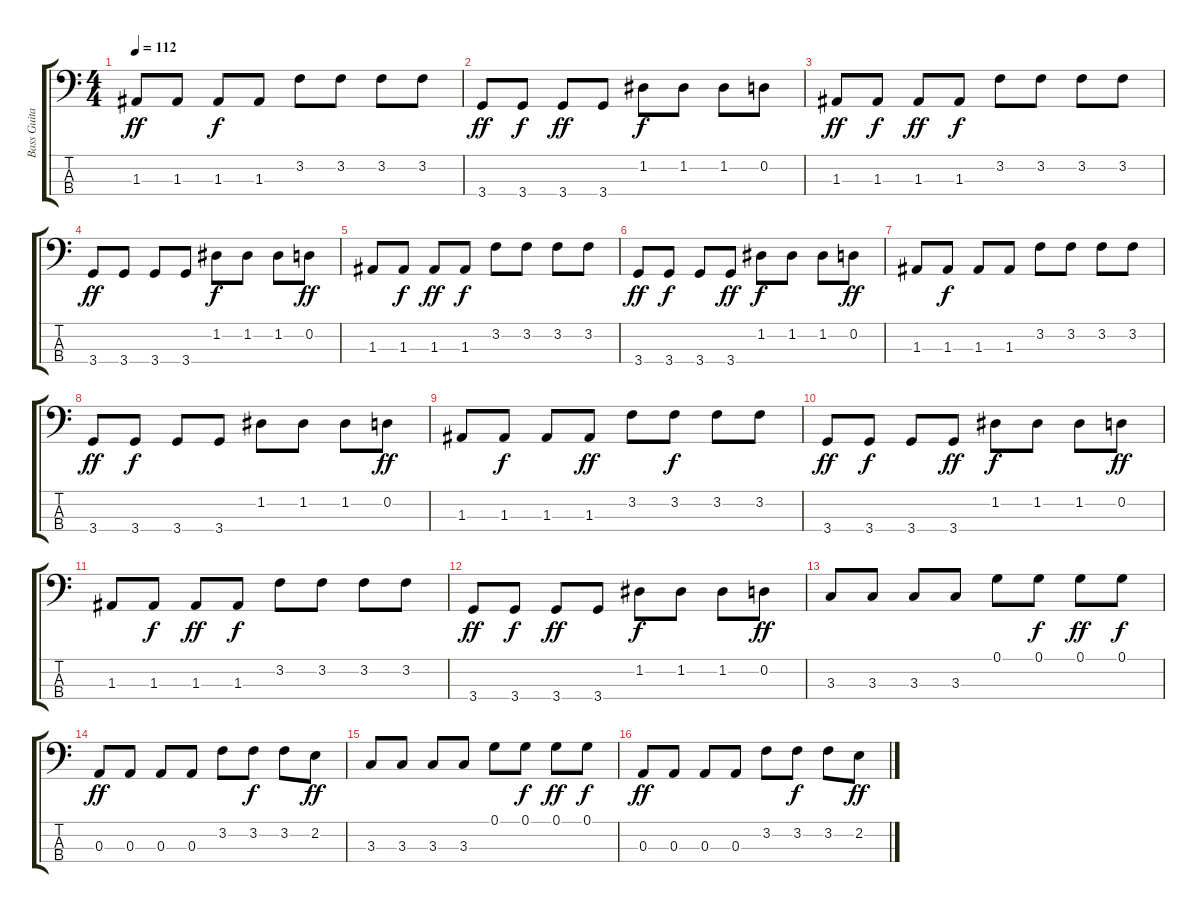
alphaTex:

\track ("Bass Guitar" "Bass Guita") {instrument electricbassfinger}
\staff {score tabs}
\tuning (G2 D2 A1 E1) {hide}
\ts (4 4)
\tempo 112
\clef f4
\ks c
1.3.8{dy ff} 1.3.8 1.3.8{dy f} 1.3.8 3.2.8 3.2.8 3.2.8 3.2.8 |
3.4.8{dy ff} 3.4.8{dy f} 3.4.8{dy ff} 3.4.8 1.2.8{dy f} 1.2.8 1.2.8 0.2.8 |
1.3.8{dy ff} 1.3.8{dy f} 1.3.8{dy ff} 1.3.8{dy f} 3.2.8 3.2.8 3.2.8 3.2.8 |
3.4.8{dy ff} 3.4.8 3.4.8 3.4.8 1.2.8{dy f} 1.2.8 1.2.8 0.2.8{dy ff} |
1.3.8 1.3.8{dy f} 1.3.8{dy ff} 1.3.8{dy f} 3.2.8 3.2.8 3.2.8 3.2.8 |
3.4.8{dy ff} 3.4.8{dy f} 3.4.8 3.4.8{dy ff} 1.2.8{dy f} 1.2.8 1.2.8 0.2.8{dy ff} |
1.3.8 1.3.8{dy f} 1.3.8 1.3.8 3.2.8 3.2.8 3.2.8 3.2.8 |
3.4.8{dy ff} 3.4.8{dy f} 3.4.8 3.4.8 1.2.8 1.2.8 1.2.8 0.2.8{dy ff} |
1.3.8 1.3.8{dy f} 1.3.8 1.3.8{dy ff} 3.2.8 3.2.8{dy f} 3.2.8 3.2.8 |
3.4.8{dy ff} 3.4.8{dy f} 3.4.8 3.4.8{dy ff} 1.2.8{dy f} 1.2.8 1.2.8 0.2.8{dy ff} |
1.3.8 1.3.8{dy f} 1.3.8{dy ff} 1.3.8{dy f} 3.2.8 3.2.8 3.2.8 3.2.8 |
3.4.8{dy ff} 3.4.8{dy f} 3.4.8{dy ff} 3.4.8 1.2.8{dy f} 1.2.8 1.2.8 0.2.8{dy ff} |
3.3.8 3.3.8 3.3.8 3.3.8 0.1.8 0.1.8{dy f} 0.1.8{dy ff} 0.1.8{dy f} |
0.3.8{dy ff} 0.3.8 0.3.8 0.3.8 3.2.8 3.2.8{dy f} 3.2.8 2.2.8{dy ff} |
3.3.8 3.3.8 3.3.8 3.3.8 0.1.8 0.1.8{dy f} 0.1.8{dy ff} 0.1.8{dy f} |
0.3.8{dy ff} 0.3.8 0.3.8 0.3.8 3.2.8 3.2.8{dy f} 3.2.8 2.2.8{dy ff}
